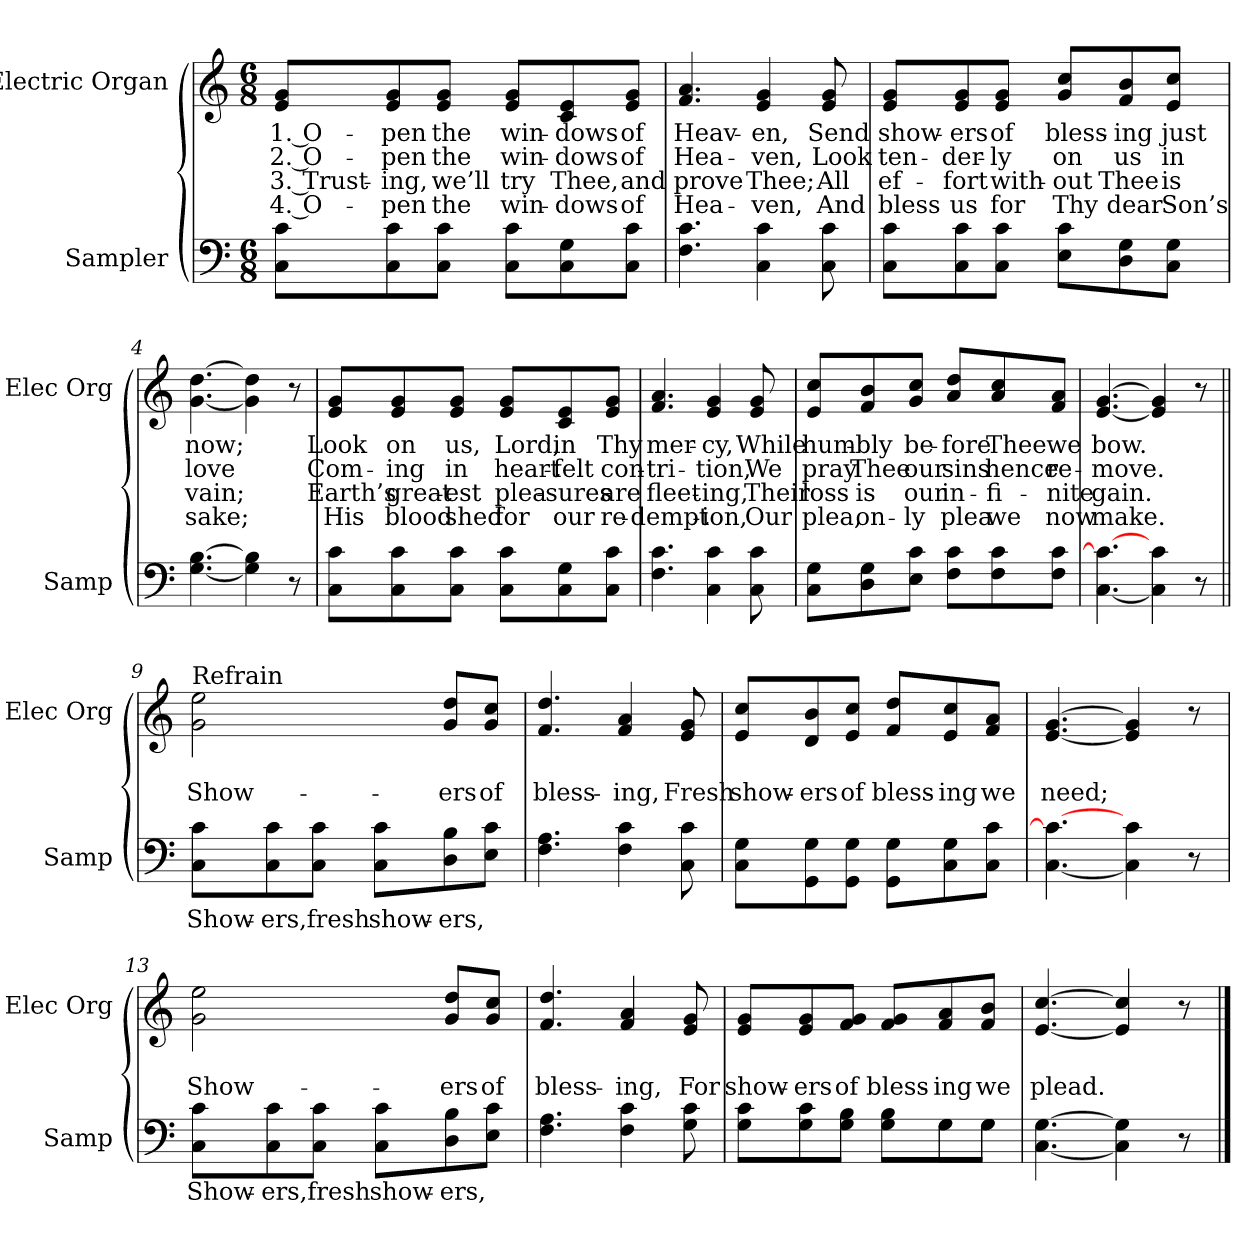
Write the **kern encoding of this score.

**kern	**text	**kern	**text	**text	**text	**text
*part2	*part2	*part1	*part1	*part1	*part1	*part1
*staff2	*staff2	*staff1	*staff1	*staff1	*staff1	*staff1
*I"Sampler	*	*I"Electric Organ	*	*	*	*
*I'Samp	*	*I'Elec Org	*	*	*	*
*clefF4	*	*clefG2	*	*	*	*
*M6/8	*	*M6/8	*	*	*	*
=1	=1	=1	=1	=1	=1	=1
8C\ 8c\L	.	8e/ 8g/L	1. O-	2. O-	3. Trust-	4. O-
8C\ 8c\	.	8e/ 8g/	-pen	-pen	-ing,	-pen
8C\ 8c\J	.	8e/ 8g/J	the	the	we’ll	the
8C\ 8c\L	.	8e/ 8g/L	win-	win-	try	win-
8C\ 8G\	.	8c/ 8e/	-dows	-dows	Thee,	-dows
8C\ 8c\J	.	8e/ 8g/J	of	of	and	of
=2	=2	=2	=2	=2	=2	=2
4.F 4.c	.	4.f 4.a	Heav-	Hea-	prove	Hea-
4C 4c	.	4e 4g	-en,	-ven,	Thee;	-ven,
8C 8c	.	8e 8g	Send	Look	All	And
=3	=3	=3	=3	=3	=3	=3
8C\ 8c\L	.	8e/ 8g/L	show-	ten-	ef-	bless
8C\ 8c\	.	8e/ 8g/	-ers	-der-	-fort	us
8C\ 8c\J	.	8e/ 8g/J	of	-ly	with-	for
8E\ 8c\L	.	8g/ 8cc/L	bless-	on	-out	Thy
8D\ 8G\	.	8f/ 8b/	-ing	us	Thee	dear
8C\ 8G\J	.	8e/ 8cc/J	just	in	is	Son’s
=4	=4	=4	=4	=4	=4	=4
[4.G [4.B	.	[4.g [4.dd	now;	love	vain;	sake;
4G] 4B]	.	4g] 4dd]	.	.	.	.
8r	.	8r	.	.	.	.
=5	=5	=5	=5	=5	=5	=5
8C\ 8c\L	.	8e/ 8g/L	Look	Com-	Earth’s	His
8C\ 8c\	.	8e/ 8g/	on	-ing	great-	blood
8C\ 8c\J	.	8e/ 8g/J	us,	in	-est	shed
8C\ 8c\L	.	8e/ 8g/L	Lord,	heart-	plea-	for
8C\ 8G\	.	8c/ 8e/	in	-felt	-sures	our
8C\ 8c\J	.	8e/ 8g/J	Thy	con-	are	re-
=6	=6	=6	=6	=6	=6	=6
4.F 4.c	.	4.f 4.a	mer-	-tri-	fleet-	-dempt-
4C 4c	.	4e 4g	-cy,	-tion,	-ing,	-ion,
8C 8c	.	8e 8g	While	We	Their	Our
=7	=7	=7	=7	=7	=7	=7
8C\ 8G\L	.	8e/ 8cc/L	hum-	pray	loss	plea,
8D\ 8G\	.	8f/ 8b/	-bly	Thee	is	on-
8E\ 8c\J	.	8g/ 8cc/J	be-	our	our	-ly
8F\ 8c\L	.	8a/ 8dd/L	-fore	sins	in-	plea
8F\ 8c\	.	8a/ 8cc/	Thee	hence	-fi-	we
8F\ 8c\J	.	8f/ 8a/J	we	re-	-nite	now
=8	=8	=8	=8	=8	=8	=8
[4.C 4.c_	.	[4.e [4.g	bow.	-move.	gain.	make.
4C] 4c	.	4e] 4g]	.	.	.	.
8r	.	8r	.	.	.	.
=9||	=9||	=9||	=9||	=9||	=9||	=9||
!	!	!LO:TX:t=Refrain	!	!	!	!
8C\ 8c\L	Show-	2g 2ee	.	Show-	.	.
8C\ 8c\	-ers,	.	.	.	.	.
8C\ 8c\J	fresh	.	.	.	.	.
8C\ 8c\L	show-	.	.	.	.	.
8D\ 8B\	-ers,	8g/ 8dd/L	.	-ers	.	.
8E\ 8c\J	.	8g/ 8cc/J	.	of	.	.
=10	=10	=10	=10	=10	=10	=10
4.F 4.A	.	4.f 4.dd	.	bless-	.	.
4F 4c	.	4f 4a	.	-ing,	.	.
8C 8c	.	8e 8g	.	Fresh	.	.
=11	=11	=11	=11	=11	=11	=11
8C\ 8G\L	.	8e/ 8cc/L	.	show-	.	.
8GG\ 8G\	.	8d/ 8b/	.	-ers	.	.
8GG\ 8G\J	.	8e/ 8cc/J	.	of	.	.
8GG\ 8G\L	.	8f/ 8dd/L	.	bless-	.	.
8C\ 8G\	.	8e/ 8cc/	.	-ing	.	.
8C\ 8c\J	.	8f/ 8a/J	.	we	.	.
=12	=12	=12	=12	=12	=12	=12
[4.C 4.c_	.	[4.e [4.g	.	need;	.	.
4C] 4c	.	4e] 4g]	.	.	.	.
8r	.	8r	.	.	.	.
=13	=13	=13	=13	=13	=13	=13
8C\ 8c\L	Show-	2g 2ee	.	Show-	.	.
8C\ 8c\	-ers,	.	.	.	.	.
8C\ 8c\J	fresh	.	.	.	.	.
8C\ 8c\L	show-	.	.	.	.	.
8D\ 8B\	-ers,	8g/ 8dd/L	.	-ers	.	.
8E\ 8c\J	.	8g/ 8cc/J	.	of	.	.
=14	=14	=14	=14	=14	=14	=14
4.F 4.A	.	4.f 4.dd	.	bless-	.	.
4F 4c	.	4f 4a	.	-ing,	.	.
8G 8c	.	8e 8g	.	For	.	.
=15	=15	=15	=15	=15	=15	=15
*^	*	*	*	*	*	*
8G\ 8c\L	2ryy	.	8e/ 8g/L	.	show-	.	.
8G\ 8c\	.	.	8e/ 8g/	.	-ers	.	.
8G\ 8B\J	.	.	8f/ 8g/J	.	of	.	.
8G\ 8B\L	.	.	8f/ 8g/L	.	bless-	.	.
8G\	8G\L	.	8f/ 8a/	.	-ing	.	.
8G\J	8G\J	.	8f/ 8b/J	.	we	.	.
*v	*v	*	*	*	*	*	*
=16	=16	=16	=16	=16	=16	=16
[4.C [4.G	.	[4.e [4.cc	.	plead.	.	.
4C] 4G]	.	4e] 4cc]	.	.	.	.
8r	.	8r	.	.	.	.
==	==	==	==	==	==	==
*-	*-	*-	*-	*-	*-	*-
